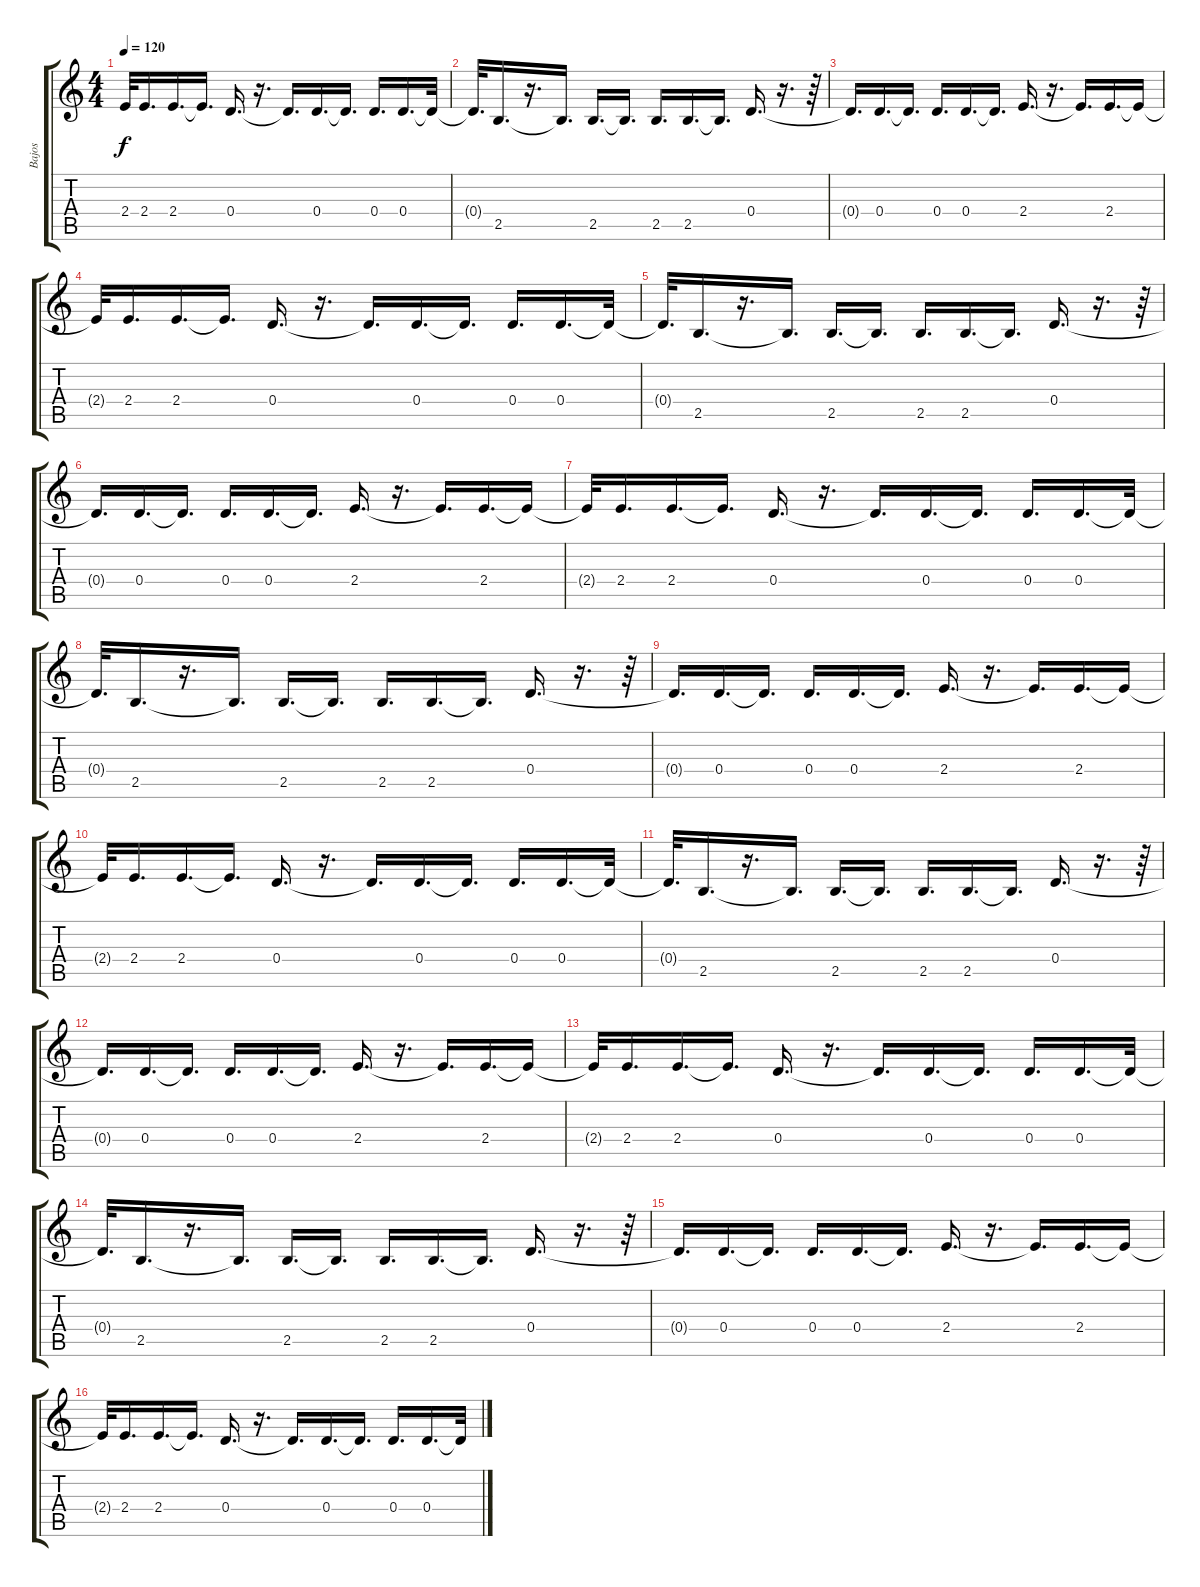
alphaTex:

\track ("Bajos" "Bajos") {instrument acousticguitarnylon}
\staff {score tabs}
\tuning (E4 B3 G3 D3 A2 E2) {hide}
\ts (4 4)
\tempo 120
\clef g2
\ks c
2.4{t}.32{dy f} 2.4.16{d} 2.4.16{d} 2.4{t}.16{d} 0.4.16{d} r.16{d} 0.4{t}.16{d} 0.4.16{d} 0.4{t}.16{d} 0.4.16{d} 0.4.16{d} 0.4{t}.32 |
0.4{t}.32{d} 2.5.16{d} r.16{d} 2.5{t}.16{d} 2.5.16{d} 2.5{t}.16{d} 2.5.16{d} 2.5.16{d} 2.5{t}.16{d} 0.4.16{d} r.16{d} r.64 |
0.4{t}.16{d} 0.4.16{d} 0.4{t}.16{d} 0.4.16{d} 0.4.16{d} 0.4{t}.16{d} 2.4.16{d} r.16{d} 2.4{t}.16{d} 2.4.16{d} 2.4{t}.16 |
2.4{t}.32 2.4.16{d} 2.4.16{d} 2.4{t}.16{d} 0.4.16{d} r.16{d} 0.4{t}.16{d} 0.4.16{d} 0.4{t}.16{d} 0.4.16{d} 0.4.16{d} 0.4{t}.32 |
0.4{t}.32{d} 2.5.16{d} r.16{d} 2.5{t}.16{d} 2.5.16{d} 2.5{t}.16{d} 2.5.16{d} 2.5.16{d} 2.5{t}.16{d} 0.4.16{d} r.16{d} r.64 |
0.4{t}.16{d} 0.4.16{d} 0.4{t}.16{d} 0.4.16{d} 0.4.16{d} 0.4{t}.16{d} 2.4.16{d} r.16{d} 2.4{t}.16{d} 2.4.16{d} 2.4{t}.16 |
2.4{t}.32 2.4.16{d} 2.4.16{d} 2.4{t}.16{d} 0.4.16{d} r.16{d} 0.4{t}.16{d} 0.4.16{d} 0.4{t}.16{d} 0.4.16{d} 0.4.16{d} 0.4{t}.32 |
0.4{t}.32{d} 2.5.16{d} r.16{d} 2.5{t}.16{d} 2.5.16{d} 2.5{t}.16{d} 2.5.16{d} 2.5.16{d} 2.5{t}.16{d} 0.4.16{d} r.16{d} r.64 |
0.4{t}.16{d} 0.4.16{d} 0.4{t}.16{d} 0.4.16{d} 0.4.16{d} 0.4{t}.16{d} 2.4.16{d} r.16{d} 2.4{t}.16{d} 2.4.16{d} 2.4{t}.16 |
2.4{t}.32 2.4.16{d} 2.4.16{d} 2.4{t}.16{d} 0.4.16{d} r.16{d} 0.4{t}.16{d} 0.4.16{d} 0.4{t}.16{d} 0.4.16{d} 0.4.16{d} 0.4{t}.32 |
0.4{t}.32{d} 2.5.16{d} r.16{d} 2.5{t}.16{d} 2.5.16{d} 2.5{t}.16{d} 2.5.16{d} 2.5.16{d} 2.5{t}.16{d} 0.4.16{d} r.16{d} r.64 |
0.4{t}.16{d} 0.4.16{d} 0.4{t}.16{d} 0.4.16{d} 0.4.16{d} 0.4{t}.16{d} 2.4.16{d} r.16{d} 2.4{t}.16{d} 2.4.16{d} 2.4{t}.16 |
2.4{t}.32 2.4.16{d} 2.4.16{d} 2.4{t}.16{d} 0.4.16{d} r.16{d} 0.4{t}.16{d} 0.4.16{d} 0.4{t}.16{d} 0.4.16{d} 0.4.16{d} 0.4{t}.32 |
0.4{t}.32{d} 2.5.16{d} r.16{d} 2.5{t}.16{d} 2.5.16{d} 2.5{t}.16{d} 2.5.16{d} 2.5.16{d} 2.5{t}.16{d} 0.4.16{d} r.16{d} r.64 |
0.4{t}.16{d} 0.4.16{d} 0.4{t}.16{d} 0.4.16{d} 0.4.16{d} 0.4{t}.16{d} 2.4.16{d} r.16{d} 2.4{t}.16{d} 2.4.16{d} 2.4{t}.16 |
2.4{t}.32 2.4.16{d} 2.4.16{d} 2.4{t}.16{d} 0.4.16{d} r.16{d} 0.4{t}.16{d} 0.4.16{d} 0.4{t}.16{d} 0.4.16{d} 0.4.16{d} 0.4{t}.32
